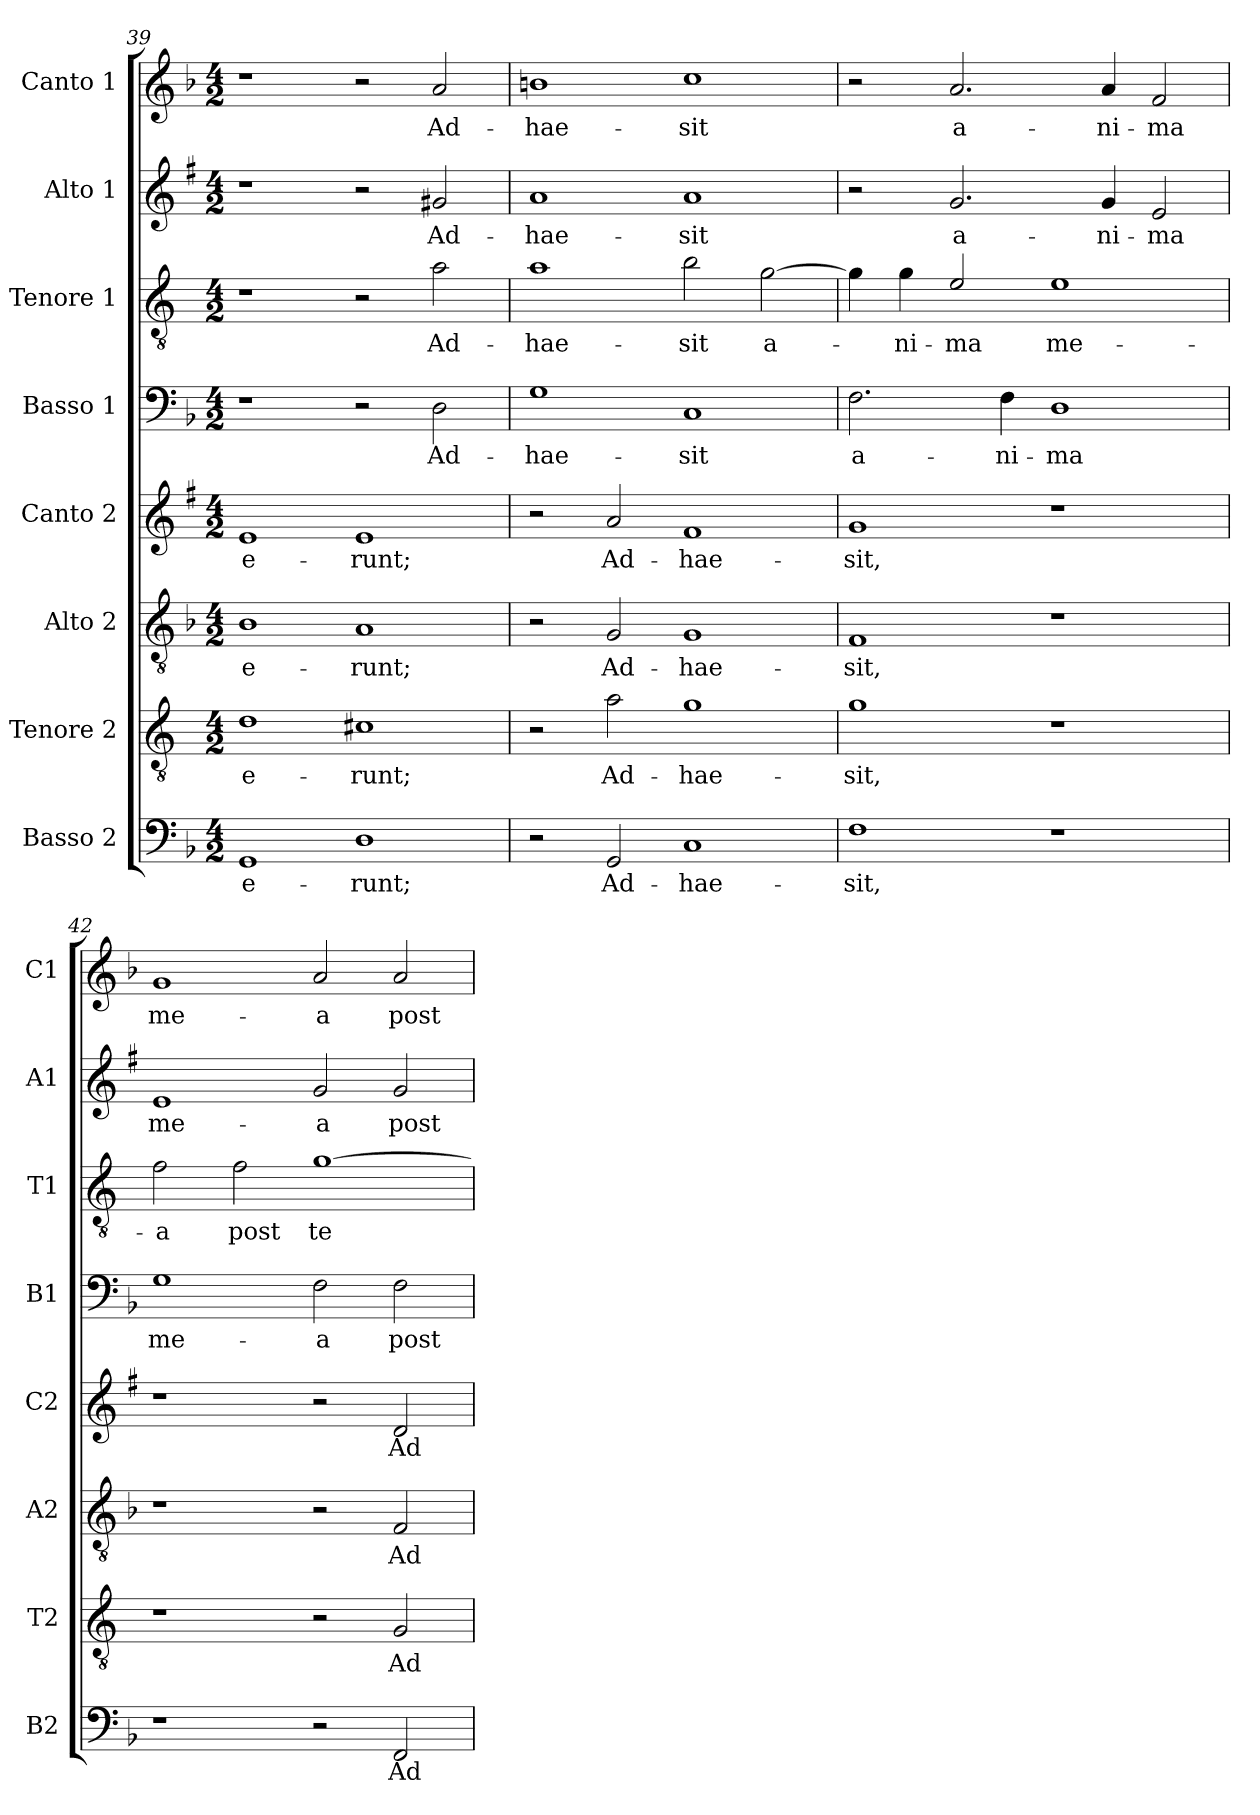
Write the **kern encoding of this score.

**kern	**text	**kern	**text	**kern	**text	**kern	**text	**kern	**text	**kern	**text	**kern	**text	**kern	**text
*part8	*part8	*part7	*part7	*part6	*part6	*part5	*part5	*part4	*part4	*part3	*part3	*part2	*part2	*part1	*part1
*staff8	*staff8	*staff7	*staff7	*staff6	*staff6	*staff5	*staff5	*staff4	*staff4	*staff3	*staff3	*staff2	*staff2	*staff1	*staff1
*I"Basso 2	*	*I"Tenore 2	*	*I"Alto 2	*	*I"Canto 2	*	*I"Basso 1	*	*I"Tenore 1	*	*I"Alto 1	*	*I"Canto 1	*
*I'B2	*	*I'T2	*	*I'A2	*	*I'C2	*	*I'B1	*	*I'T1	*	*I'A1	*	*I'C1	*
*clefF4	*	*clefGv2	*	*clefGv2	*	*clefG2	*	*clefF4	*	*clefGv2	*	*clefG2	*	*clefG2	*
*	*	*ITrd4c7	*	*	*	*ITrd1c2	*	*	*	*ITrd4c7	*	*ITrd1c2	*	*	*
*k[b-]	*	*k[b-]	*	*k[b-]	*	*k[b-]	*	*k[b-]	*	*k[b-]	*	*k[b-]	*	*k[b-]	*
*F:	*	*F:	*	*F:	*	*F:	*	*F:	*	*F:	*	*F:	*	*F:	*
*M4/2	*	*M4/2	*	*M4/2	*	*M4/2	*	*M4/2	*	*M4/2	*	*M4/2	*	*M4/2	*
=39	=39	=39	=39	=39	=39	=39	=39	=39	=39	=39	=39	=39	=39	=39	=39
!	!LO:LY:b	!	!LO:LY:b	!	!LO:LY:b	!	!LO:LY:b	!	!	!	!	!	!	!	!
1GG	-e-	1G	-e-	1B-	-e-	1d	-e-	1r	.	1r	.	1r	.	1r	.
!	!LO:LY:b	!	!LO:LY:b	!	!LO:LY:b	!	!LO:LY:b	!	!	!	!	!	!	!	!
1D	-runt;	1F#X	-runt;	1A	-runt;	1d	-runt;	2r	.	2r	.	2r	.	2r	.
!	!	!	!	!	!	!	!	!	!LO:LY:b	!	!LO:LY:b	!	!LO:LY:b	!	!LO:LY:b
.	.	.	.	.	.	.	.	2D\	Ad-	2d\	Ad-	2f#X/	Ad-	2a/	Ad-
=40	=40	=40	=40	=40	=40	=40	=40	=40	=40	=40	=40	=40	=40	=40	=40
!	!	!	!	!	!	!	!	!	!LO:LY:b	!	!LO:LY:b	!	!LO:LY:b	!	!LO:LY:b
2r	.	2r	.	2r	.	2r	.	1G	-hae-	1d	-hae-	1g	-hae-	1bn	-hae-
!	!LO:LY:b	!	!LO:LY:b	!	!LO:LY:b	!	!LO:LY:b	!	!	!	!	!	!	!	!
2GG/	Ad-	2d\	Ad-	2G/	Ad-	2g/	Ad-	.	.	.	.	.	.	.	.
!	!LO:LY:b	!	!LO:LY:b	!	!LO:LY:b	!	!LO:LY:b	!	!LO:LY:b	!	!LO:LY:b	!	!LO:LY:b	!	!LO:LY:b
1C	-hae-	1c	-hae-	1G	-hae-	1e	-hae-	1C	-sit	2e\	-sit	1g	-sit	1cc	-sit
!	!	!	!	!	!	!	!	!	!	!	!LO:LY:b	!	!	!	!
.	.	.	.	.	.	.	.	.	.	[2c\	a-	.	.	.	.
=41	=41	=41	=41	=41	=41	=41	=41	=41	=41	=41	=41	=41	=41	=41	=41
!	!LO:LY:b	!	!LO:LY:b	!	!LO:LY:b	!	!LO:LY:b	!	!LO:LY:b	!	!	!	!	!	!
1F	-sit,	1c	-sit,	1F	-sit,	1f	-sit,	2.F\	a-	4c\]	.	2r	.	2r	.
!	!	!	!	!	!	!	!	!	!	!	!LO:LY:b	!	!	!	!
.	.	.	.	.	.	.	.	.	.	4c\	-ni-	.	.	.	.
!	!	!	!	!	!	!	!	!	!	!	!LO:LY:b	!	!LO:LY:b	!	!LO:LY:b
.	.	.	.	.	.	.	.	.	.	2A/	-ma	2.f/	a-	2.a/	a-
!	!	!	!	!	!	!	!	!	!LO:LY:b	!	!	!	!	!	!
.	.	.	.	.	.	.	.	4F\	-ni-	.	.	.	.	.	.
!	!	!	!	!	!	!	!	!	!LO:LY:b	!	!LO:LY:b	!	!	!	!
1r	.	1r	.	1r	.	1r	.	1D	-ma	1A	me-	.	.	.	.
!	!	!	!	!	!	!	!	!	!	!	!	!	!LO:LY:b	!	!LO:LY:b
.	.	.	.	.	.	.	.	.	.	.	.	4f/	-ni-	4a/	-ni-
!	!	!	!	!	!	!	!	!	!	!	!	!	!LO:LY:b	!	!LO:LY:b
.	.	.	.	.	.	.	.	.	.	.	.	2d/	-ma	2f/	-ma
!!LO:LB:g=z
=42	=42	=42	=42	=42	=42	=42	=42	=42	=42	=42	=42	=42	=42	=42	=42
!	!	!	!	!	!	!	!	!	!LO:LY:b	!	!LO:LY:b	!	!LO:LY:b	!	!LO:LY:b
1r	.	1r	.	1r	.	1r	.	1G	me-	2B-\	-a	1d	me-	1g	me-
!	!	!	!	!	!	!	!	!	!	!	!LO:LY:b	!	!	!	!
.	.	.	.	.	.	.	.	.	.	2B-\	post	.	.	.	.
!	!	!	!	!	!	!	!	!	!LO:LY:b	!	!LO:LY:b	!	!LO:LY:b	!	!LO:LY:b
2r	.	2r	.	2r	.	2r	.	2F\	-a	[1c	te	2f/	-a	2a/	-a
!	!LO:LY:b	!	!LO:LY:b	!	!LO:LY:b	!	!LO:LY:b	!	!LO:LY:b	!	!	!	!LO:LY:b	!	!LO:LY:b
2FF/	Ad-	2C/	Ad-	2F/	Ad-	2c/	Ad-	2F\	post	.	.	2f/	post	2a/	post
=	=	=	=	=	=	=	=	=	=	=	=	=	=	=	=
*-	*-	*-	*-	*-	*-	*-	*-	*-	*-	*-	*-	*-	*-	*-	*-
